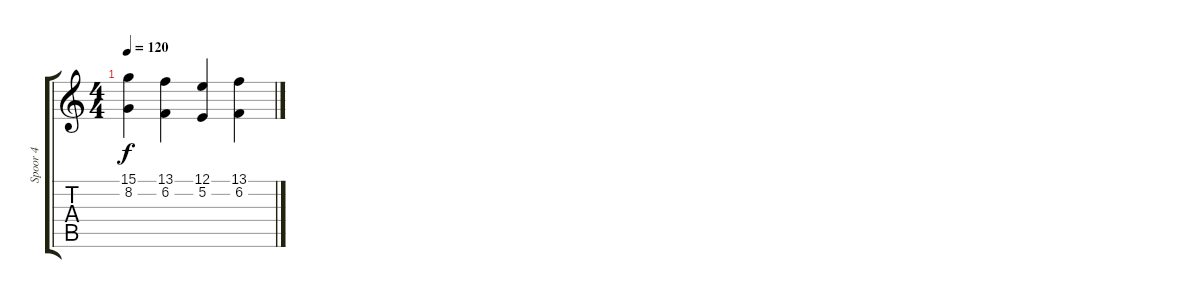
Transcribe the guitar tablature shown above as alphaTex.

\track ("Spoor 4" "Spoor 4") {instrument lead1square}
\staff {score tabs}
\tuning (E4 B3 G3 D3 A2 E2) {hide}
\ts (4 4)
\tempo 120
\clef g2
\ks c
(15.1 8.2).4{dy f} (13.1 6.2).4 (12.1 5.2).4 (13.1 6.2).4
